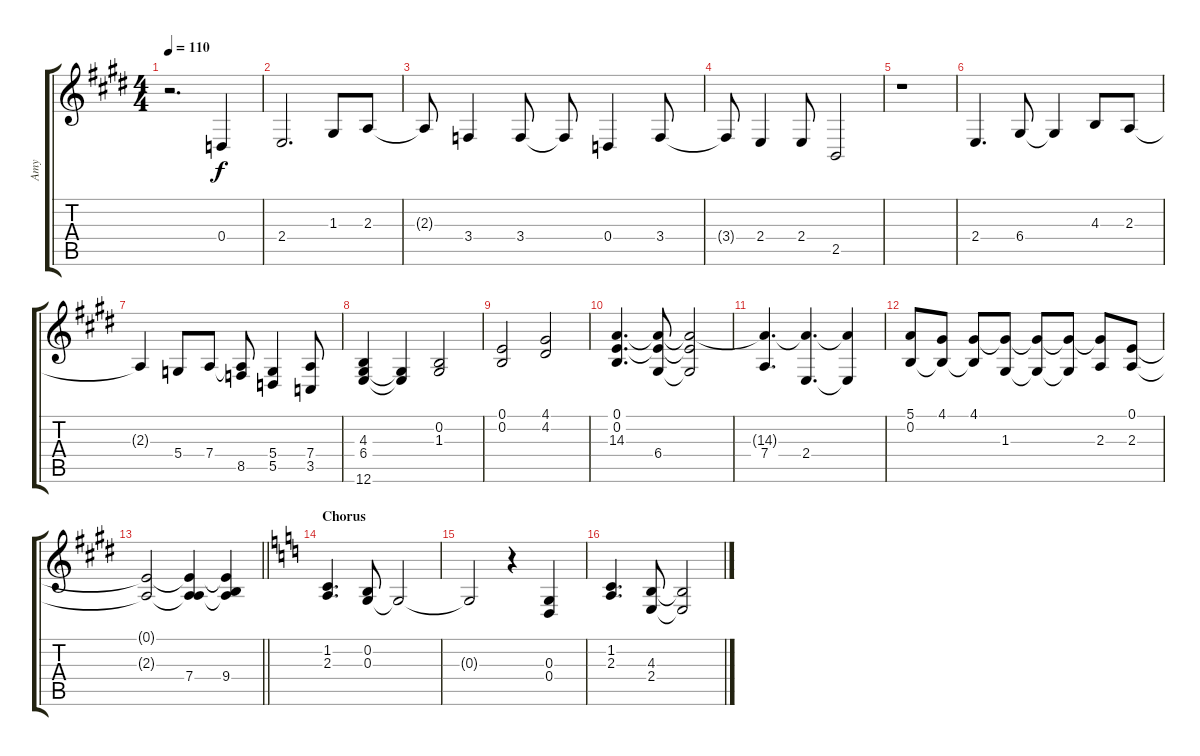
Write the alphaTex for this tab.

\track ("Amy " "Amy ") {instrument oboe}
\staff {score tabs}
\tuning (E4 B3 G3 D3 A2 E2) {hide}
\ts (4 4)
\tempo 110
\clef g2
\ks e
r.2{d dy f} 0.4.4 |
2.4.2{d} 1.3.8 2.3.8 |
2.3{t}.8 3.4.4 3.4.8 3.4{t}.8 0.4.4 3.4.8 |
3.4{t}.8 2.4.4 2.4.8 2.5.2 |
r.1 |
2.4.4{d} 6.4.8 6.4{t}.4 4.3.8 2.3.8 |
2.3{t}.4 5.4.8 7.4.8 (7.4{t} 8.5).8 (5.4 5.5).4 (7.4 3.5).8 |
(4.3 6.4 12.6).4 (6.4{t} 12.6{t}).4 (0.2 1.3).2 |
(0.1 0.2).2 (4.1 4.2).2 |
(0.1 0.2 14.3).4{d} (0.1{t} 14.3{t} 6.4).8 (0.1{t} 14.3{t} 6.4{t}).2 |
(14.3{t} 7.4).4{d} (14.3{t} 2.4).4{d} (14.3{t} 2.4{t}).4 |
(5.1 0.2).8 (4.1 0.2{t}).8 (4.1 0.2{t}).8 (4.1{t} 1.3).8 (4.1{t} 1.3{t}).8 (4.1{t} 1.3{t}).8 (4.1{t} 2.3).8 (0.1 2.3).8 |
\barLineRight lightlight
(0.1{t} 2.3{t}).2 (0.1{t} 2.3{t} 7.4).4 (0.1{t} 2.3{t} 9.4).4 |
\section ("" "Chorus")
\ks c
(1.2 2.3).4{d} (0.2 0.3).8 0.3{t}.2 |
0.3{t}.2 r.4 (0.3 0.4).4 |
(1.2 2.3).4{d} (4.3 2.4).8 (4.3{t} 2.4{t}).2
